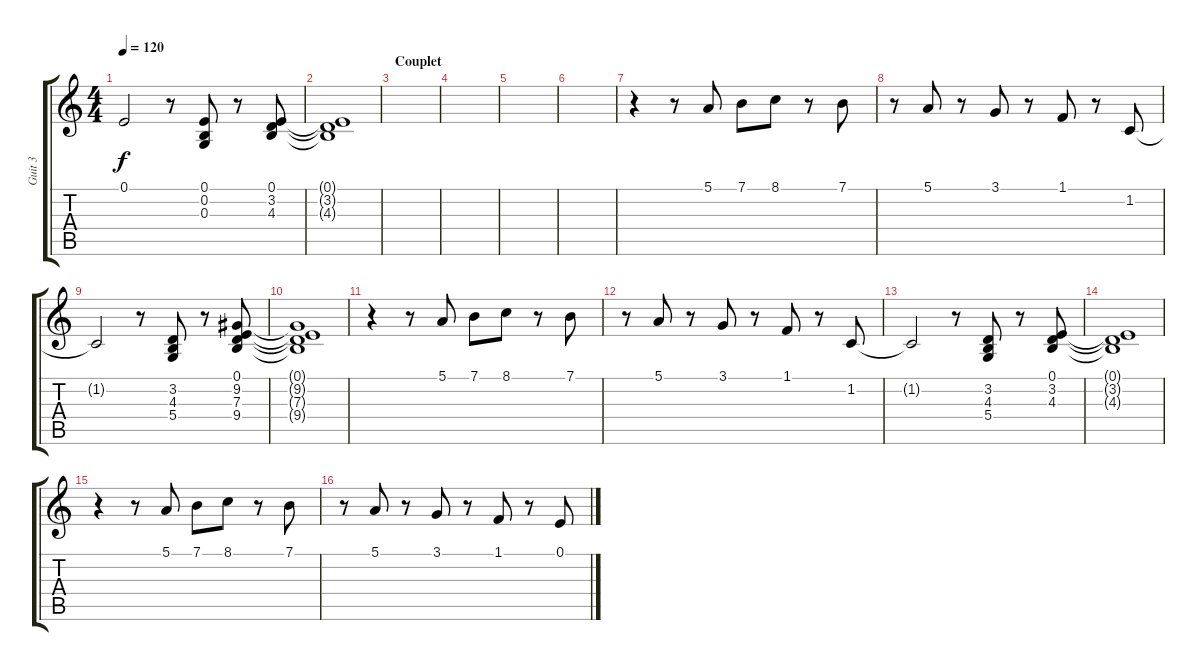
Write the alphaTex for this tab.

\track ("Guit 3" "Guit 3") {instrument acousticgrandpiano}
\staff {score tabs}
\tuning (E4 B3 G3 D3 A2 E2) {hide}
\ts (4 4)
\tempo 120
\clef g2
\ks c
0.1{t}.2{dy f} r.8 (0.1 0.2 0.3).8 r.8 (0.1 3.2 4.3).8 |
(0.1{t} 3.2{t} 4.3{t}).1 |
\section ("" "Couplet")
|
|
|
|
r.4 r.8 5.1.8 7.1.8 8.1.8 r.8 7.1.8 |
r.8 5.1.8 r.8 3.1.8 r.8 1.1.8 r.8 1.2.8 |
1.2{t}.2 r.8 (3.2 4.3 5.4).8 r.8 (0.1 9.2 7.3 9.4).8 |
(0.1{t} 9.2{t} 7.3{t} 9.4{t}).1 |
r.4 r.8 5.1.8 7.1.8 8.1.8 r.8 7.1.8 |
r.8 5.1.8 r.8 3.1.8 r.8 1.1.8 r.8 1.2.8 |
1.2{t}.2 r.8 (3.2 4.3 5.4).8 r.8 (0.1 3.2 4.3).8 |
(0.1{t} 3.2{t} 4.3{t}).1 |
r.4 r.8 5.1.8 7.1.8 8.1.8 r.8 7.1.8 |
r.8 5.1.8 r.8 3.1.8 r.8 1.1.8 r.8 0.1.8
